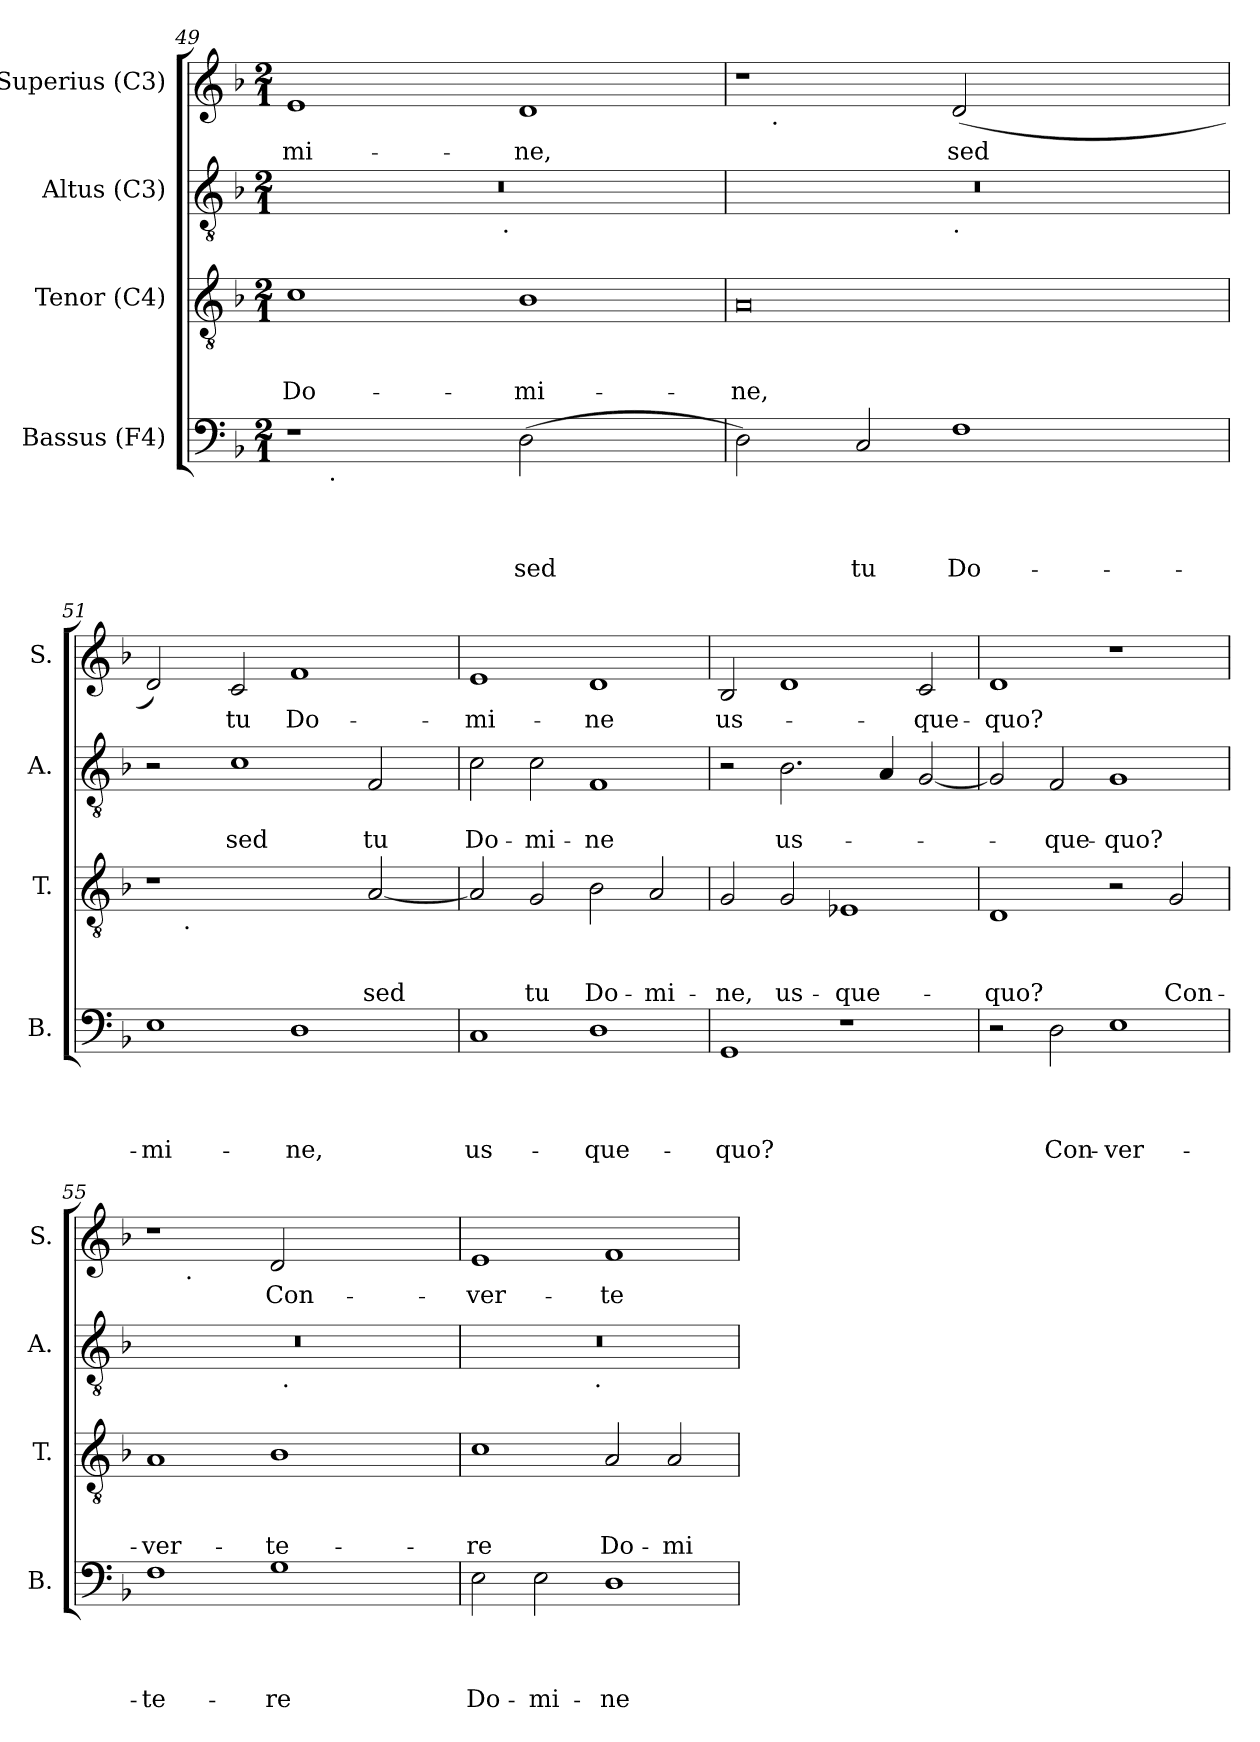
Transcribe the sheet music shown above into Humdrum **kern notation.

**kern	**text	**text	**text	**text	**kern	**text	**text	**text	**kern	**text	**text	**kern	**text
*part4	*part4	*part4	*part4	*part4	*part3	*part3	*part3	*part3	*part2	*part2	*part2	*part1	*part1
*staff4	*staff4	*staff4	*staff4	*staff4	*staff3	*staff3	*staff3	*staff3	*staff2	*staff2	*staff2	*staff1	*staff1
*I"Bassus (F4)	*	*	*	*	*I"Tenor (C4)	*	*	*	*I"Altus (C3)	*	*	*I"Superius (C3)	*
*I'B.	*	*	*	*	*I'T.	*	*	*	*I'A.	*	*	*I'S.	*
*clefF4	*	*	*	*	*clefGv2	*	*	*	*clefGv2	*	*	*clefG2	*
*k[b-]	*	*	*	*	*k[b-]	*	*	*	*k[b-]	*	*	*k[b-]	*
*F:	*	*	*	*	*F:	*	*	*	*F:	*	*	*F:	*
*M2/1	*	*	*	*	*M2/1	*	*	*	*M2/1	*	*	*M2/1	*
=49	=49	=49	=49	=49	=49	=49	=49	=49	=49	=49	=49	=49	=49
!	!	!	!	!	!	!	!	!LO:LY:b	!	!	!	!	!LO:LY:b
*^	*	*	*	*	*	*	*	*	*^	*	*	*	*
1r	8ryy	.	.	.	.	1c	.	.	Do-	0r	2ryy	.	.	1e	-mi-
!	!LO:TX:b:t=.	!	!	!	!	!	!	!	!	!	!	!	!	!	!
.	1...ryy	.	.	.	.	.	.	.	.	.	.	.	.	.	.
.	.	.	.	.	.	.	.	.	.	.	4...ryy	.	.	.	.
!	!	!	!	!	!	!	!	!	!	!	!LO:TX:b:t=.	!	!	!	!
.	.	.	.	.	.	.	.	.	.	.	1ryy	.	.	.	.
!	!	!	!	!	!LO:LY:b	!	!	!	!LO:LY:b	!	!	!	!	!	!LO:LY:b
(>2D\	.	.	.	.	sed	1B-	.	.	-mi-	.	.	.	.	1d	-ne,
2ryy	.	.	.	.	.	.	.	.	.	.	.	.	.	.	.
.	.	.	.	.	.	.	.	.	.	.	32ryy	.	.	.	.
!!LO:LB:g=z
=50	=50	=50	=50	=50	=50	=50	=50	=50	=50	=50	=50	=50	=50	=50	=50
!	!	!	!	!	!	!	!	!	!LO:LY:b	!	!	!	!	!	!
*v	*v	*	*	*	*	*	*	*	*	*	*	*	*	*^	*
2D\)	.	.	.	.	0A	.	.	-ne,	0r	1ryy	.	.	1r	16.ryy	.
!	!	!	!	!	!	!	!	!	!	!	!	!	!	!LO:TX:b:t=.	!
.	.	.	.	.	.	.	.	.	.	.	.	.	.	1ryy	.
!	!	!	!	!LO:LY:b	!	!	!	!	!	!	!	!	!	!	!
2C/	.	.	.	tu	.	.	.	.	.	.	.	.	.	.	.
!	!	!	!	!	!	!	!	!	!	!LO:TX:b:t=.	!	!	!	!	!
!	!	!	!	!LO:LY:b	!	!	!	!	!	!	!	!	!	!	!LO:LY:b
1F	.	.	.	Do-	.	.	.	.	.	1ryy	.	.	(<2d/	.	sed
.	.	.	.	.	.	.	.	.	.	.	.	.	.	2ryy	.
.	.	.	.	.	.	.	.	.	.	.	.	.	2ryy	.	.
.	.	.	.	.	.	.	.	.	.	.	.	.	.	4ryy	.
.	.	.	.	.	.	.	.	.	.	.	.	.	.	8ryy	.
.	.	.	.	.	.	.	.	.	.	.	.	.	.	32ryy	.
=51	=51	=51	=51	=51	=51	=51	=51	=51	=51	=51	=51	=51	=51	=51	=51
!	!	!	!	!LO:LY:b	!	!	!	!	!	!	!	!	!	!	!
*	*	*	*	*	*	*	*	*	*v	*v	*	*	*	*	*
*	*	*	*	*	*^	*	*	*	*	*	*	*v	*v	*
1E	.	.	.	-mi-	1r	8ryy	.	.	.	2r	.	.	2d/)	.
.	.	.	.	.	.	32ryy	.	.	.	.	.	.	.	.
!	!	!	!	!	!	!LO:TX:b:t=.	!	!	!	!	!	!	!	!
.	.	.	.	.	.	1ryy	.	.	.	.	.	.	.	.
!	!	!	!	!	!	!	!	!	!	!	!	!LO:LY:b	!	!LO:LY:b
.	.	.	.	.	.	.	.	.	.	1c	.	sed	2c/	tu
!	!	!	!	!LO:LY:b	!	!	!	!	!	!	!	!	!	!LO:LY:b
1D	.	.	.	-ne,	2ryy	.	.	.	.	.	.	.	1f	Do-
.	.	.	.	.	.	2ryy	.	.	.	.	.	.	.	.
!	!	!	!	!	!	!	!	!	!LO:LY:b	!	!	!LO:LY:b	!	!
.	.	.	.	.	[<2A/	.	.	.	sed	2F/	.	tu	.	.
.	.	.	.	.	.	4ryy	.	.	.	.	.	.	.	.
.	.	.	.	.	.	16.ryy	.	.	.	.	.	.	.	.
=52	=52	=52	=52	=52	=52	=52	=52	=52	=52	=52	=52	=52	=52	=52
!	!	!	!	!LO:LY:b	!	!	!	!	!	!	!	!LO:LY:b	!	!LO:LY:b
*	*	*	*	*	*v	*v	*	*	*	*	*	*	*	*
1C	.	.	.	us-	2A/]	.	.	.	2c\	.	Do-	1e	-mi-
!	!	!	!	!	!	!	!	!LO:LY:b	!	!	!LO:LY:b	!	!
.	.	.	.	.	2G/	.	.	tu	2c\	.	-mi-	.	.
!	!	!	!	!LO:LY:b	!	!	!	!LO:LY:b	!	!	!LO:LY:b	!	!LO:LY:b
1D	.	.	.	-que-	2B-\	.	.	Do-	1F	.	-ne	1d	-ne
!	!	!	!	!	!	!	!	!LO:LY:b	!	!	!	!	!
.	.	.	.	.	2A/	.	.	-mi-	.	.	.	.	.
=53	=53	=53	=53	=53	=53	=53	=53	=53	=53	=53	=53	=53	=53
!	!	!	!	!LO:LY:b	!	!	!	!LO:LY:b	!	!	!	!	!LO:LY:b
1GG	.	.	.	-quo?	2G/	.	.	-ne,	2r	.	.	2B-/	us-
!	!	!	!	!	!	!	!	!LO:LY:b	!	!	!LO:LY:b	!	!
.	.	.	.	.	2G/	.	.	us-	2.B-\	.	us-	1d	.
!	!	!	!	!	!	!	!	!LO:LY:b	!	!	!	!	!
1r	.	.	.	.	1E-X	.	.	-que-	.	.	.	.	.
.	.	.	.	.	.	.	.	.	4A/	.	.	.	.
!	!	!	!	!	!	!	!	!	!	!	!	!	!LO:LY:b
.	.	.	.	.	.	.	.	.	[<2G/	.	.	2c/	-que-
=54	=54	=54	=54	=54	=54	=54	=54	=54	=54	=54	=54	=54	=54
!	!	!	!	!	!	!	!	!LO:LY:b	!	!	!	!	!LO:LY:b
2r	.	.	.	.	1D	.	.	-quo?	2G/]	.	.	1d	-quo?
!	!	!	!	!LO:LY:b	!	!	!	!	!	!	!LO:LY:b	!	!
2D\	.	.	.	Con-	.	.	.	.	2F/	.	-que-	.	.
!	!	!	!	!LO:LY:b:rj	!	!	!	!	!	!	!LO:LY:b	!	!
1E	.	.	.	-ver-	2r	.	.	.	1G	.	-quo?	1r	.
!	!	!	!	!	!	!	!	!LO:LY:b	!	!	!	!	!
.	.	.	.	.	2G/	.	.	Con-	.	.	.	.	.
!!LO:PB:g=z
=55	=55	=55	=55	=55	=55	=55	=55	=55	=55	=55	=55	=55	=55
!	!	!	!	!LO:LY:b	!	!	!	!LO:LY:b	!	!	!	!	!
*	*	*	*	*	*	*	*	*	*^	*	*	*^	*
1F	.	.	.	-te-	1A	.	.	-ver-	0r	1ryy	.	.	1r	8ryy	.
.	.	.	.	.	.	.	.	.	.	.	.	.	.	32ryy	.
!	!	!	!	!	!	!	!	!	!	!	!	!	!	!LO:TX:b:t=.	!
.	.	.	.	.	.	.	.	.	.	.	.	.	.	1ryy	.
!	!	!	!	!LO:LY:b	!	!	!	!LO:LY:b	!	!	!	!	!	!	!LO:LY:b
1G	.	.	.	-re	1B-	.	.	-te-	.	32ryy	.	.	2d/	.	Con-
!	!	!	!	!	!	!	!	!	!	!LO:TX:b:t=.	!	!	!	!	!
.	.	.	.	.	.	.	.	.	.	2ryy	.	.	.	.	.
.	.	.	.	.	.	.	.	.	.	.	.	.	.	2ryy	.
.	.	.	.	.	.	.	.	.	.	.	.	.	2ryy	.	.
.	.	.	.	.	.	.	.	.	.	4...ryy	.	.	.	.	.
.	.	.	.	.	.	.	.	.	.	.	.	.	.	4ryy	.
.	.	.	.	.	.	.	.	.	.	.	.	.	.	16.ryy	.
=56	=56	=56	=56	=56	=56	=56	=56	=56	=56	=56	=56	=56	=56	=56	=56
!	!	!	!	!LO:LY:b	!	!	!	!LO:LY:b	!	!	!	!	!	!	!LO:LY:b
*	*	*	*	*	*	*	*	*	*	*	*	*	*v	*v	*
2E\	.	.	.	Do-	1c	.	.	-re	0r	2ryy	.	.	1e	-ver-
!	!	!	!	!LO:LY:b	!	!	!	!	!	!	!	!	!	!
2E\	.	.	.	-mi-	.	.	.	.	.	4...ryy	.	.	.	.
!	!	!	!	!	!	!	!	!	!	!LO:TX:b:t=.	!	!	!	!
.	.	.	.	.	.	.	.	.	.	1ryy	.	.	.	.
!	!	!	!	!LO:LY:b	!	!	!	!LO:LY:b	!	!	!	!	!	!LO:LY:b
1D	.	.	.	-ne	2A/	.	.	Do-	.	.	.	.	1f	-te-
!	!	!	!	!	!	!	!	!LO:LY:b	!	!	!	!	!	!
.	.	.	.	.	2A/	.	.	-mi-	.	.	.	.	.	.
.	.	.	.	.	.	.	.	.	.	32ryy	.	.	.	.
*	*	*	*	*	*	*	*	*	*v	*v	*	*	*	*
=	=	=	=	=	=	=	=	=	=	=	=	=	=
*-	*-	*-	*-	*-	*-	*-	*-	*-	*-	*-	*-	*-	*-
